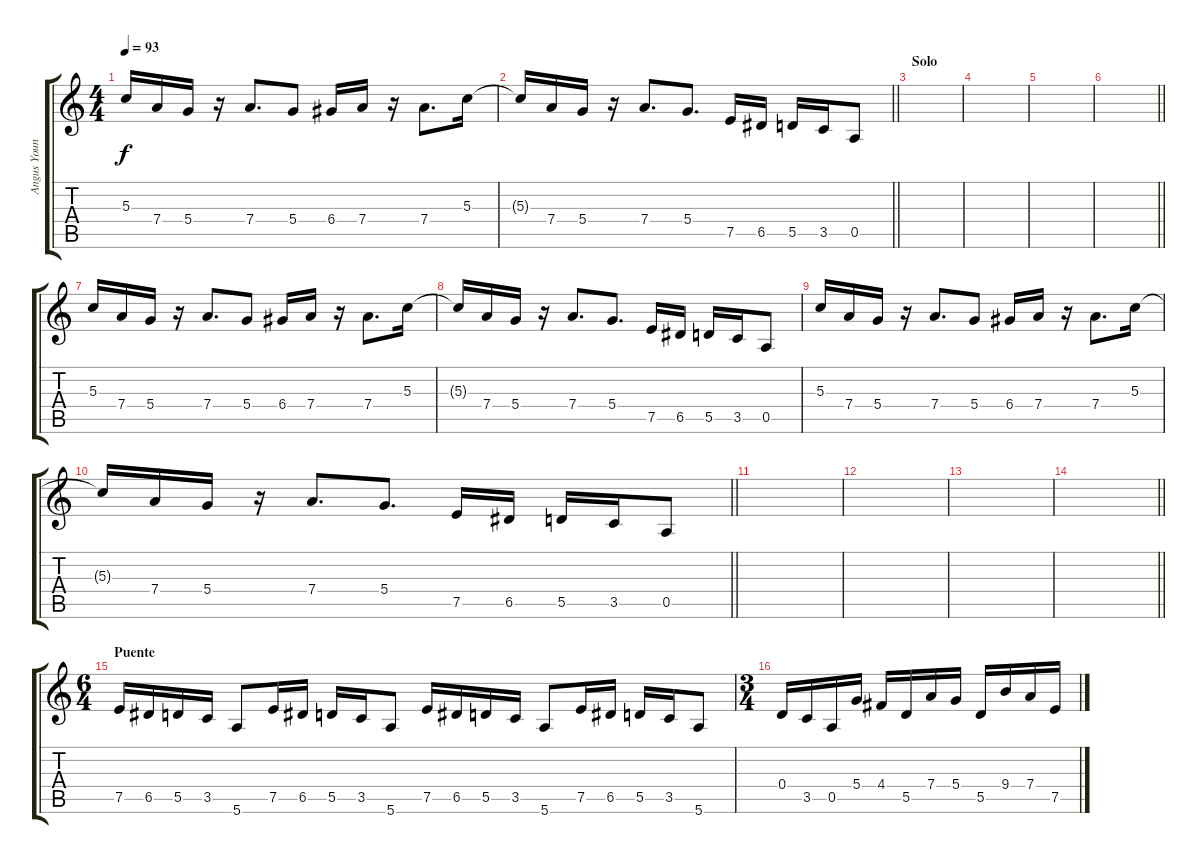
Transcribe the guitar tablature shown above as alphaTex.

\track ("Angus Young" "Angus Youn") {instrument distortionguitar}
\staff {score tabs}
\tuning (E4 B3 G3 D3 A2 E2) {hide}
\ts (4 4)
\tempo 93
\clef g2
\ks c
5.3.16{dy f} 7.4.16 5.4.16 r.16 7.4.8{d} 5.4.8 6.4.16 7.4.16 r.16 7.4.8{d} 5.3.16 |
\barLineRight lightlight
5.3{t}.16 7.4.16 5.4.16 r.16 7.4.8{d} 5.4.8{d} 7.5.16 6.5.16 5.5.16 3.5.16 0.5.8 |
\section ("" "Solo")
|
|
|
\barLineRight lightlight
|
5.3.16 7.4.16 5.4.16 r.16 7.4.8{d} 5.4.8 6.4.16 7.4.16 r.16 7.4.8{d} 5.3.16 |
5.3{t}.16 7.4.16 5.4.16 r.16 7.4.8{d} 5.4.8{d} 7.5.16 6.5.16 5.5.16 3.5.16 0.5.8 |
5.3.16 7.4.16 5.4.16 r.16 7.4.8{d} 5.4.8 6.4.16 7.4.16 r.16 7.4.8{d} 5.3.16 |
\barLineRight lightlight
5.3{t}.16 7.4.16 5.4.16 r.16 7.4.8{d} 5.4.8{d} 7.5.16 6.5.16 5.5.16 3.5.16 0.5.8 |
|
|
|
\barLineRight lightlight
|
\ts (6 4)
\section ("" "Puente")
7.5.16 6.5.16 5.5.16 3.5.16 5.6.8 7.5.16 6.5.16 5.5.16 3.5.16 5.6.8 7.5.16 6.5.16 5.5.16 3.5.16 5.6.8 7.5.16 6.5.16 5.5.16 3.5.16 5.6.8 |
\ts (3 4)
0.4.16 3.5.16 0.5.16 5.4.16 4.4.16 5.5.16 7.4.16 5.4.16 5.5.16 9.4.16 7.4.16 7.5.16
